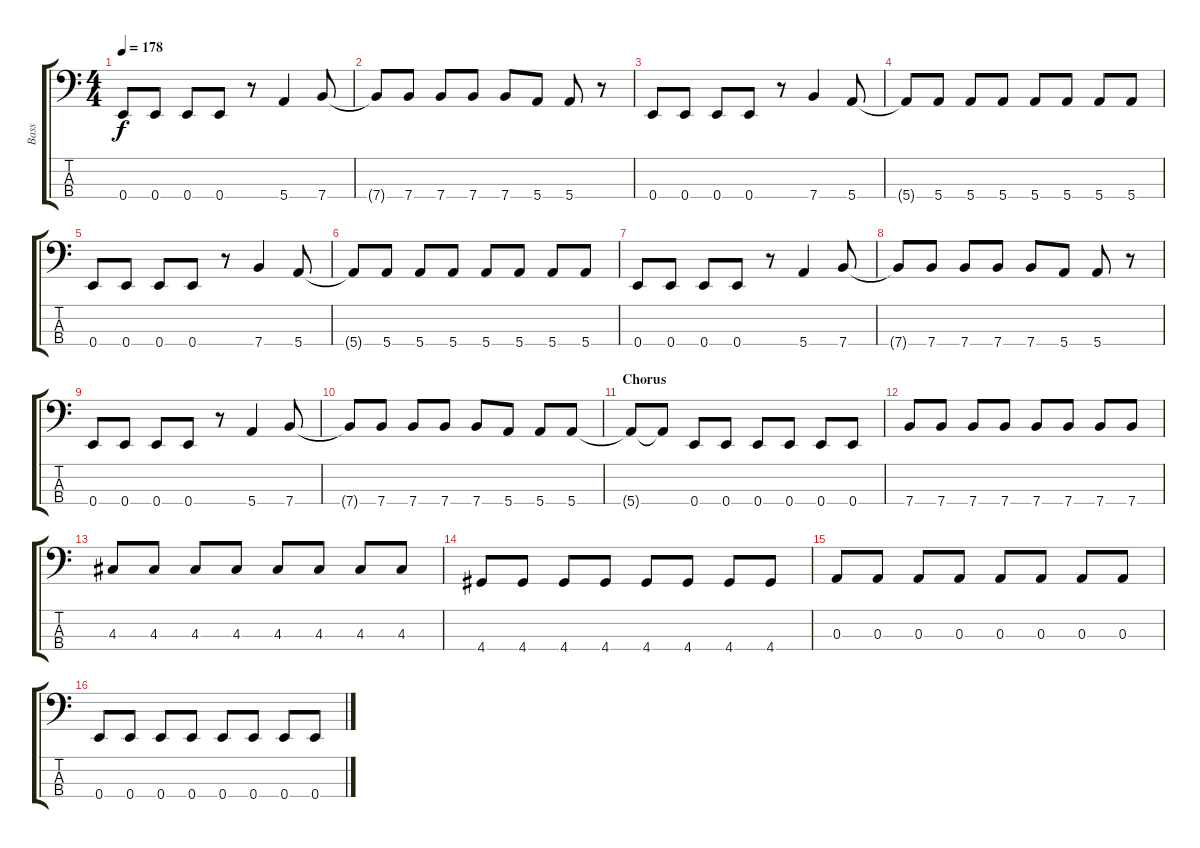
\track ("Bass" "Bass") {instrument electricbasspick}
\staff {score tabs}
\tuning (G2 D2 A1 E1) {hide}
\ts (4 4)
\tempo 178
\clef f4
\ks c
0.4.8{dy f} 0.4.8 0.4.8 0.4.8 r.8 5.4.4 7.4.8 |
7.4{t}.8 7.4.8 7.4.8 7.4.8 7.4.8 5.4.8 5.4.8 r.8 |
0.4.8 0.4.8 0.4.8 0.4.8 r.8 7.4.4 5.4.8 |
5.4{t}.8 5.4.8 5.4.8 5.4.8 5.4.8 5.4.8 5.4.8 5.4.8 |
0.4.8 0.4.8 0.4.8 0.4.8 r.8 7.4.4 5.4.8 |
5.4{t}.8 5.4.8 5.4.8 5.4.8 5.4.8 5.4.8 5.4.8 5.4.8 |
0.4.8 0.4.8 0.4.8 0.4.8 r.8 5.4.4 7.4.8 |
7.4{t}.8 7.4.8 7.4.8 7.4.8 7.4.8 5.4.8 5.4.8 r.8 |
0.4.8 0.4.8 0.4.8 0.4.8 r.8 5.4.4 7.4.8 |
7.4{t}.8 7.4.8 7.4.8 7.4.8 7.4.8 5.4.8 5.4.8 5.4.8 |
\section ("" "Chorus")
5.4{t}.8 5.4{t}.8 0.4.8 0.4.8 0.4.8 0.4.8 0.4.8 0.4.8 |
7.4.8 7.4.8 7.4.8 7.4.8 7.4.8 7.4.8 7.4.8 7.4.8 |
4.3.8 4.3.8 4.3.8 4.3.8 4.3.8 4.3.8 4.3.8 4.3.8 |
4.4.8 4.4.8 4.4.8 4.4.8 4.4.8 4.4.8 4.4.8 4.4.8 |
0.3.8 0.3.8 0.3.8 0.3.8 0.3.8 0.3.8 0.3.8 0.3.8 |
0.4.8 0.4.8 0.4.8 0.4.8 0.4.8 0.4.8 0.4.8 0.4.8
